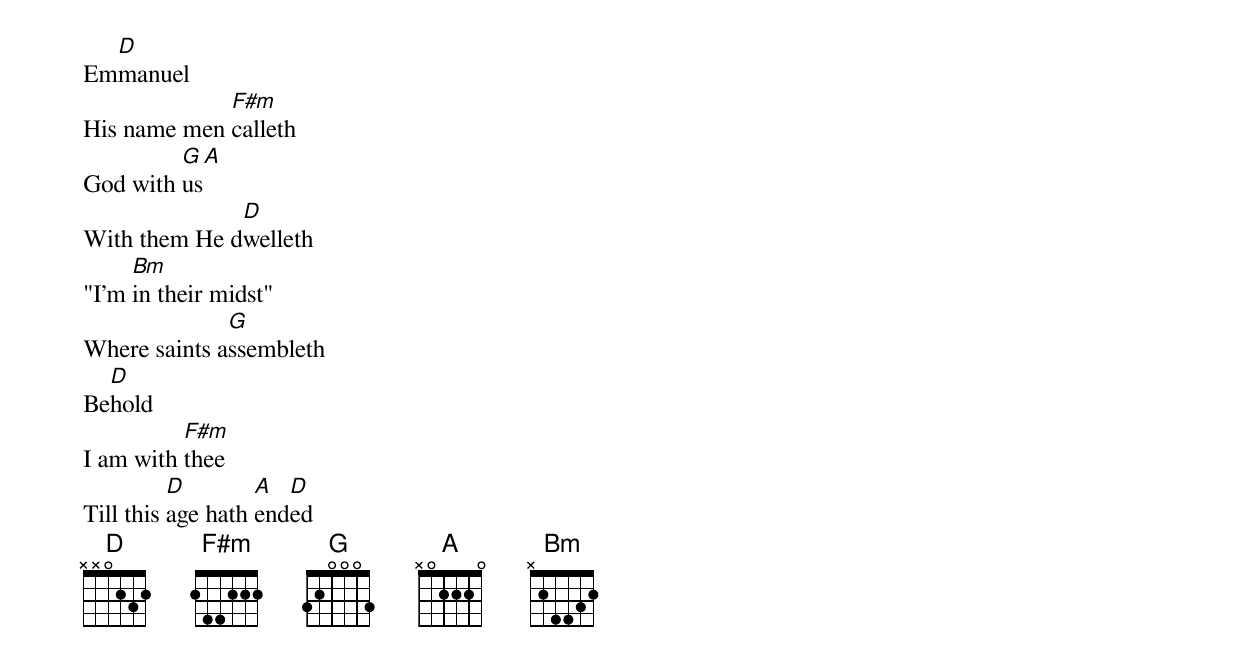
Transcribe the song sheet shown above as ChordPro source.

Em[D]manuel
His name men [F#m]calleth
God with [G]us[A]
With them He d[D]welleth
"I'm [Bm]in their midst"
Where saints a[G]ssembleth
Be[D]hold
I am with [F#m]thee
Till this [D]age hath [A]end[D]ed
